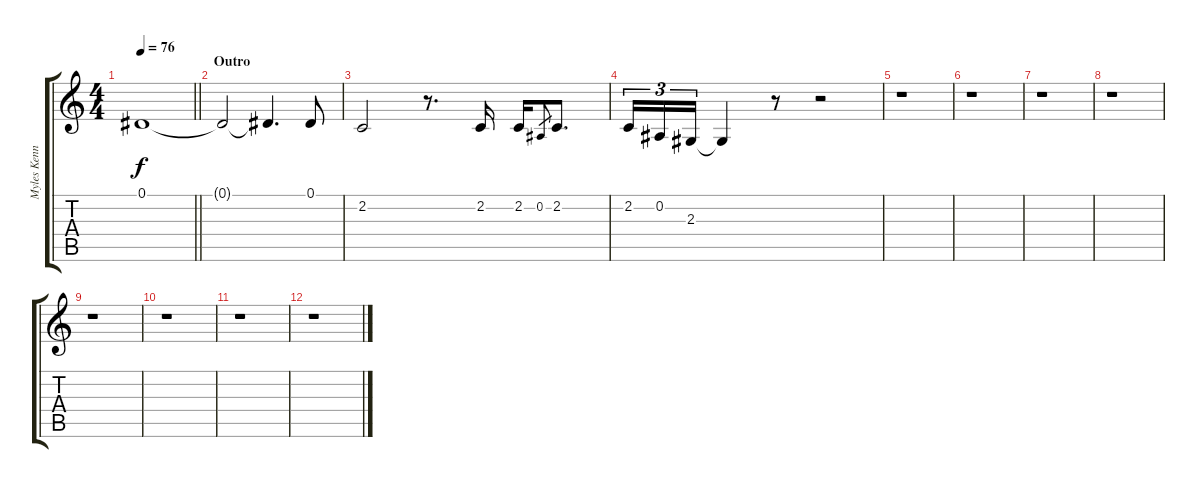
\track ("Myles Kennedy" "Myles Kenn") {instrument cello}
\staff {score tabs}
\tuning (Eb4 Bb3 Gb3 Db3 Ab2 Eb2) {hide}
\ts (4 4)
\tempo 76
\clef g2
\barLineRight lightlight
\ks c
0.1{t}.1{dy f} |
\section ("" "Outro")
0.1{t}.2 0.1{t}.4{d} 0.1.8 |
2.2.2 r.8{d} 2.2.16 2.2.16 0.2.8{gr} 2.2.8{d} |
2.2.16{tu (3 2)} 0.2.16{tu (3 2)} 2.3.16{tu (3 2)} 2.3{t}.4 r.8 r.2 |
r.1 |
r.1 |
r.1 |
r.1 |
r.1 |
r.1 |
r.1 |
r.1
